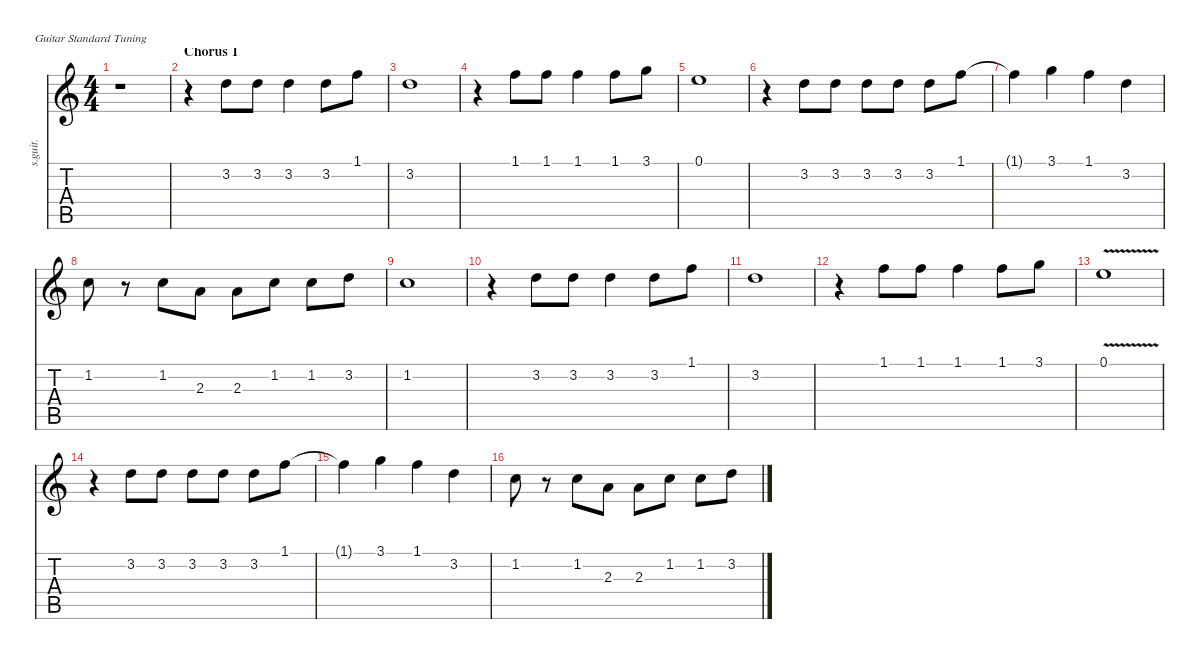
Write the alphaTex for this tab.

\defaultSystemsLayout 4
\hideDynamics
\bracketExtendMode nobrackets
\track ("Papa Emeritus III" "s.guit.") {instrument voiceoohs}
\staff {score tabs}
\tuning (E4 B3 G3 D3 A2 E2)
\displaytranspose 12
\ts (4 4)
\tempo (130 hide)
\clef g2
\ks c
r.1{dy f} |
\section ("" "Chorus 1")
r.4 3.2.8{lyrics (0 "") lyrics (1 "") lyrics (2 "") lyrics (3 "") lyrics (4 "") dy mf} 3.2.8{lyrics (0 "") lyrics (1 "") lyrics (2 "") lyrics (3 "") lyrics (4 "")} 3.2.4{lyrics (0 "") lyrics (1 "") lyrics (2 "") lyrics (3 "") lyrics (4 "")} 3.2.8{lyrics (0 "") lyrics (1 "") lyrics (2 "") lyrics (3 "") lyrics (4 "")} 1.1.8{lyrics (0 "") lyrics (1 "") lyrics (2 "") lyrics (3 "") lyrics (4 "")} |
3.2.1{lyrics (0 "") lyrics (1 "") lyrics (2 "") lyrics (3 "") lyrics (4 "") dy f} |
r.4 1.1.8{lyrics (0 "") lyrics (1 "") lyrics (2 "") lyrics (3 "") lyrics (4 "") dy mf} 1.1.8{lyrics (0 "") lyrics (1 "") lyrics (2 "") lyrics (3 "") lyrics (4 "")} 1.1.4{lyrics (0 "") lyrics (1 "") lyrics (2 "") lyrics (3 "") lyrics (4 "")} 1.1.8{lyrics (0 "") lyrics (1 "") lyrics (2 "") lyrics (3 "") lyrics (4 "")} 3.1.8{lyrics (0 "") lyrics (1 "") lyrics (2 "") lyrics (3 "") lyrics (4 "")} |
0.1.1{lyrics (0 "") lyrics (1 "") lyrics (2 "") lyrics (3 "") lyrics (4 "")} |
r.4 3.2.8{lyrics (0 "") lyrics (1 "") lyrics (2 "") lyrics (3 "") lyrics (4 "")} 3.2.8{lyrics (0 "") lyrics (1 "") lyrics (2 "") lyrics (3 "") lyrics (4 "")} 3.2.8{lyrics (0 "") lyrics (1 "") lyrics (2 "") lyrics (3 "") lyrics (4 "")} 3.2.8{lyrics (0 "") lyrics (1 "") lyrics (2 "") lyrics (3 "") lyrics (4 "")} 3.2.8{lyrics (0 "") lyrics (1 "") lyrics (2 "") lyrics (3 "") lyrics (4 "")} 1.1.8{lyrics (0 "") lyrics (1 "") lyrics (2 "") lyrics (3 "") lyrics (4 "")} |
1.1{t}.4{lyrics (0 "") lyrics (1 "") lyrics (2 "") lyrics (3 "") lyrics (4 "")} 3.1.4{lyrics (0 "") lyrics (1 "") lyrics (2 "") lyrics (3 "") lyrics (4 "")} 1.1.4{lyrics (0 "") lyrics (1 "") lyrics (2 "") lyrics (3 "") lyrics (4 "")} 3.2.4{lyrics (0 "") lyrics (1 "") lyrics (2 "") lyrics (3 "") lyrics (4 "")} |
1.2.8{lyrics (0 "") lyrics (1 "") lyrics (2 "") lyrics (3 "") lyrics (4 "")} r.8 1.2.8{lyrics (0 "") lyrics (1 "") lyrics (2 "") lyrics (3 "") lyrics (4 "")} 2.3.8{lyrics (0 "") lyrics (1 "") lyrics (2 "") lyrics (3 "") lyrics (4 "")} 2.3.8{lyrics (0 "") lyrics (1 "") lyrics (2 "") lyrics (3 "") lyrics (4 "")} 1.2.8{lyrics (0 "") lyrics (1 "") lyrics (2 "") lyrics (3 "") lyrics (4 "")} 1.2.8{lyrics (0 "") lyrics (1 "") lyrics (2 "") lyrics (3 "") lyrics (4 "")} 3.2.8{lyrics (0 "") lyrics (1 "") lyrics (2 "") lyrics (3 "") lyrics (4 "")} |
1.2.1{lyrics (0 "") lyrics (1 "") lyrics (2 "") lyrics (3 "") lyrics (4 "")} |
r.4 3.2.8{lyrics (0 "") lyrics (1 "") lyrics (2 "") lyrics (3 "") lyrics (4 "")} 3.2.8{lyrics (0 "") lyrics (1 "") lyrics (2 "") lyrics (3 "") lyrics (4 "")} 3.2.4{lyrics (0 "") lyrics (1 "") lyrics (2 "") lyrics (3 "") lyrics (4 "")} 3.2.8{lyrics (0 "") lyrics (1 "") lyrics (2 "") lyrics (3 "") lyrics (4 "")} 1.1.8{lyrics (0 "") lyrics (1 "") lyrics (2 "") lyrics (3 "") lyrics (4 "")} |
3.2.1{lyrics (0 "") lyrics (1 "") lyrics (2 "") lyrics (3 "") lyrics (4 "") dy f} |
r.4 1.1.8{lyrics (0 "") lyrics (1 "") lyrics (2 "") lyrics (3 "") lyrics (4 "") dy mf} 1.1.8{lyrics (0 "") lyrics (1 "") lyrics (2 "") lyrics (3 "") lyrics (4 "")} 1.1.4{lyrics (0 "") lyrics (1 "") lyrics (2 "") lyrics (3 "") lyrics (4 "")} 1.1.8{lyrics (0 "") lyrics (1 "") lyrics (2 "") lyrics (3 "") lyrics (4 "")} 3.1.8{lyrics (0 "") lyrics (1 "") lyrics (2 "") lyrics (3 "") lyrics (4 "")} |
0.1{v}.1{lyrics (0 "") lyrics (1 "") lyrics (2 "") lyrics (3 "") lyrics (4 "")} |
r.4 3.2.8{lyrics (0 "") lyrics (1 "") lyrics (2 "") lyrics (3 "") lyrics (4 "")} 3.2.8{lyrics (0 "") lyrics (1 "") lyrics (2 "") lyrics (3 "") lyrics (4 "")} 3.2.8{lyrics (0 "") lyrics (1 "") lyrics (2 "") lyrics (3 "") lyrics (4 "")} 3.2.8{lyrics (0 "") lyrics (1 "") lyrics (2 "") lyrics (3 "") lyrics (4 "")} 3.2.8{lyrics (0 "") lyrics (1 "") lyrics (2 "") lyrics (3 "") lyrics (4 "")} 1.1.8{lyrics (0 "") lyrics (1 "") lyrics (2 "") lyrics (3 "") lyrics (4 "")} |
1.1{t}.4{lyrics (0 "") lyrics (1 "") lyrics (2 "") lyrics (3 "") lyrics (4 "")} 3.1.4{lyrics (0 "") lyrics (1 "") lyrics (2 "") lyrics (3 "") lyrics (4 "")} 1.1.4{lyrics (0 "") lyrics (1 "") lyrics (2 "") lyrics (3 "") lyrics (4 "")} 3.2.4{lyrics (0 "") lyrics (1 "") lyrics (2 "") lyrics (3 "") lyrics (4 "")} |
1.2.8{lyrics (0 "") lyrics (1 "") lyrics (2 "") lyrics (3 "") lyrics (4 "")} r.8 1.2.8{lyrics (0 "") lyrics (1 "") lyrics (2 "") lyrics (3 "") lyrics (4 "")} 2.3.8{lyrics (0 "") lyrics (1 "") lyrics (2 "") lyrics (3 "") lyrics (4 "")} 2.3.8{lyrics (0 "") lyrics (1 "") lyrics (2 "") lyrics (3 "") lyrics (4 "")} 1.2.8{lyrics (0 "") lyrics (1 "") lyrics (2 "") lyrics (3 "") lyrics (4 "")} 1.2.8{lyrics (0 "") lyrics (1 "") lyrics (2 "") lyrics (3 "") lyrics (4 "")} 3.2.8{lyrics (0 "") lyrics (1 "") lyrics (2 "") lyrics (3 "") lyrics (4 "")}
